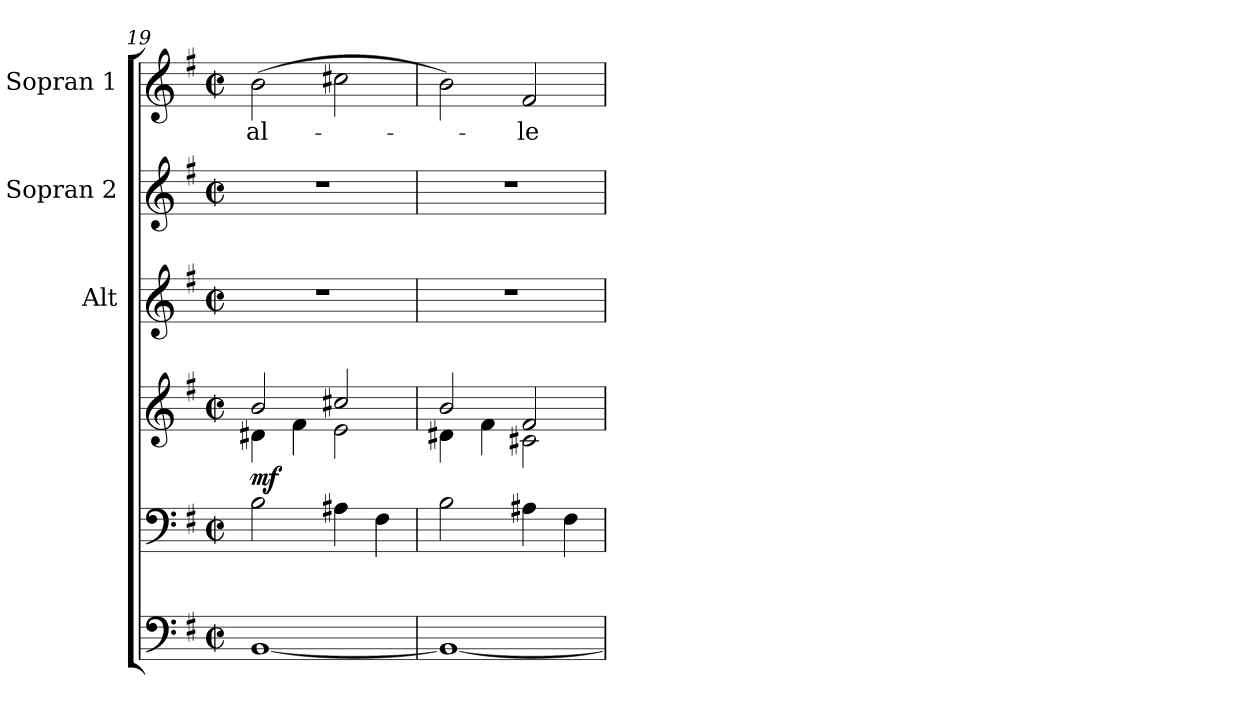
**kern	**kern	**kern	**dynam	**kern	**kern	**kern	**text
*part5	*part4	*part4	*part4	*part3	*part2	*part1	*part1
*staff6	*staff5	*staff4	*staff4/5	*staff3	*staff2	*staff1	*staff1
*	*	*	*	*I"Alt	*I"Sopran 2	*I"Sopran 1	*
*	*	*	*	*I'A.	*I'S. 2	*I'S. 1	*
*clefF4	*clefF4	*clefG2	*	*clefG2	*clefG2	*clefG2	*
*k[f#]	*k[f#]	*k[f#]	*	*k[f#]	*k[f#]	*k[f#]	*
*G:	*G:	*G:	*	*G:	*G:	*G:	*
*M2/2	*M2/2	*M2/2	*	*M2/2	*M2/2	*M2/2	*
*met(c|)	*met(c|)	*met(c|)	*	*met(c|)	*met(c|)	*met(c|)	*
=19	=19	=19	=19	=19	=19	=19	=19
*	*	*^	*	*	*	*	*
!	!	!	!	!LO:DY:b	!	!	!	!LO:LY:b
[1BB	2B\	2b/	4d#X\	mf	1r	1r	(>2b\	al-
.	.	.	4f#\	.	.	.	.	.
.	4A#X\	2cc#X/	2e\	.	.	.	2cc#X\	.
.	4F#\	.	.	.	.	.	.	.
!!LO:LB:g=z
=20	=20	=20	=20	=20	=20	=20	=20	=20
1BB_	2B\	2b/	4d#X\	.	1r	1r	2b\)	.
.	.	.	4f#\	.	.	.	.	.
!	!	!	!	!	!	!	!	!LO:LY:b
.	4A#X\	2f#/	2c#X\	.	.	.	2f#/	-le-
.	4F#\	.	.	.	.	.	.	.
*	*	*v	*v	*	*	*	*	*
=	=	=	=	=	=	=	=
*-	*-	*-	*-	*-	*-	*-	*-
